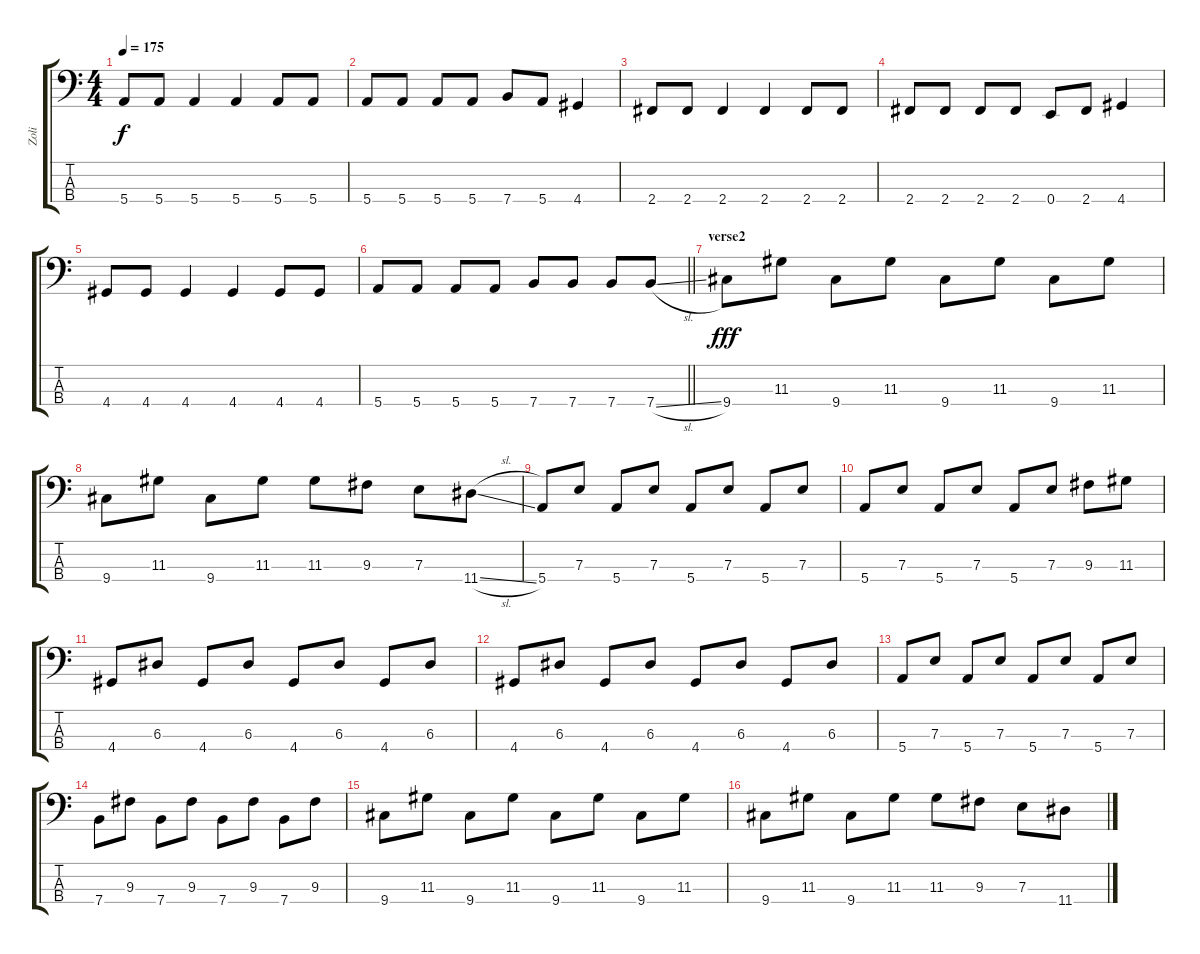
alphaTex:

\track ("Zoli" "Zoli") {instrument slapbass1}
\staff {score tabs}
\tuning (G2 D2 A1 E1) {hide}
\ts (4 4)
\tempo 175
\clef f4
\ks c
5.4.8{dy f} 5.4.8 5.4.4 5.4.4 5.4.8 5.4.8 |
5.4.8 5.4.8 5.4.8 5.4.8 7.4.8 5.4.8 4.4.4 |
2.4.8 2.4.8 2.4.4 2.4.4 2.4.8 2.4.8 |
2.4.8 2.4.8 2.4.8 2.4.8 0.4.8 2.4.8 4.4.4 |
4.4.8 4.4.8 4.4.4 4.4.4 4.4.8 4.4.8 |
\barLineRight lightlight
5.4.8 5.4.8 5.4.8 5.4.8 7.4.8 7.4.8 7.4.8 7.4{sl}.8 |
\section ("" "verse2")
9.4.8{dy fff} 11.3.8 9.4.8 11.3.8 9.4.8 11.3.8 9.4.8 11.3.8 |
9.4.8 11.3.8 9.4.8 11.3.8 11.3.8 9.3.8 7.3.8 11.4{sl}.8 |
5.4.8 7.3.8 5.4.8 7.3.8 5.4.8 7.3.8 5.4.8 7.3.8 |
5.4.8 7.3.8 5.4.8 7.3.8 5.4.8 7.3.8 9.3.8 11.3.8 |
4.4.8 6.3.8 4.4.8 6.3.8 4.4.8 6.3.8 4.4.8 6.3.8 |
4.4.8 6.3.8 4.4.8 6.3.8 4.4.8 6.3.8 4.4.8 6.3.8 |
5.4.8 7.3.8 5.4.8 7.3.8 5.4.8 7.3.8 5.4.8 7.3.8 |
7.4.8 9.3.8 7.4.8 9.3.8 7.4.8 9.3.8 7.4.8 9.3.8 |
9.4.8 11.3.8 9.4.8 11.3.8 9.4.8 11.3.8 9.4.8 11.3.8 |
9.4.8 11.3.8 9.4.8 11.3.8 11.3.8 9.3.8 7.3.8 11.4{sl}.8
